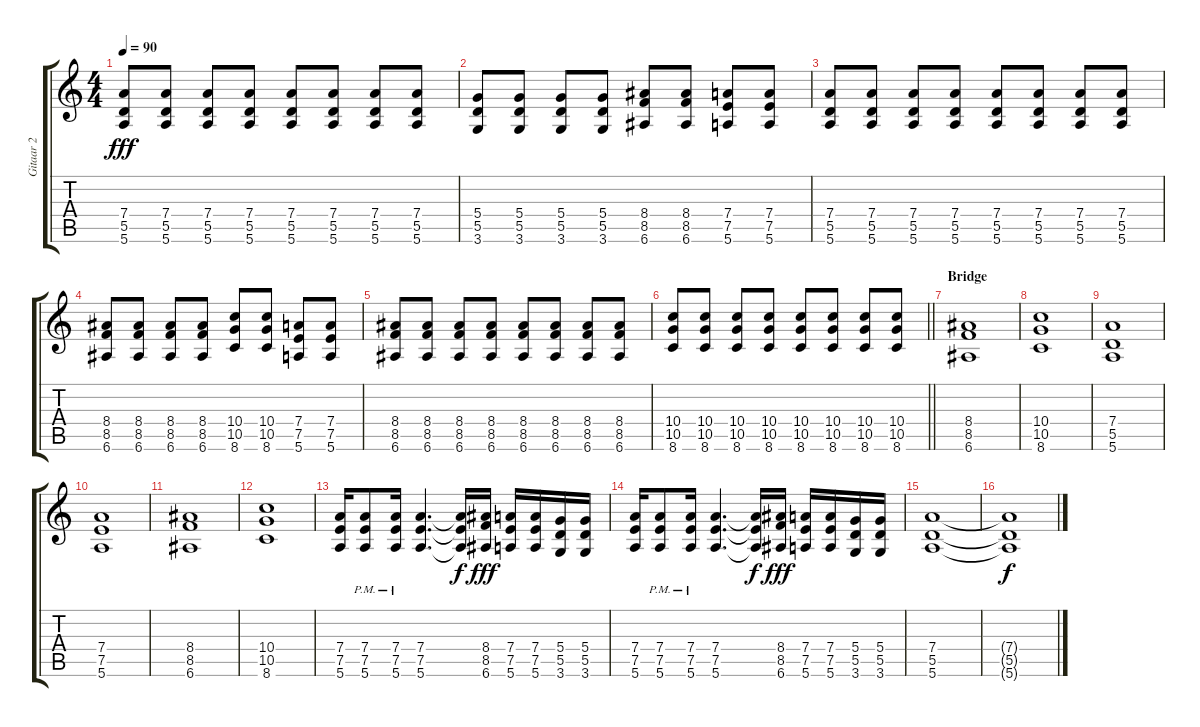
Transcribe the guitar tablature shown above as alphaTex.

\track ("Gitaar 2" "Gitaar 2") {instrument distortionguitar}
\staff {score tabs}
\tuning (E4 B3 G3 D3 A2 E2) {hide}
\ts (4 4)
\tempo 90
\clef g2
\ks c
(7.4 5.5 5.6).8{dy fff} (7.4 5.5 5.6).8 (7.4 5.5 5.6).8 (7.4 5.5 5.6).8 (7.4 5.5 5.6).8 (7.4 5.5 5.6).8 (7.4 5.5 5.6).8 (7.4 5.5 5.6).8 |
(5.4 5.5 3.6).8 (5.4 5.5 3.6).8 (5.4 5.5 3.6).8 (5.4 5.5 3.6).8 (8.4 8.5 6.6).8 (8.4 8.5 6.6).8 (7.4 7.5 5.6).8 (7.4 7.5 5.6).8 |
(7.4 5.5 5.6).8 (7.4 5.5 5.6).8 (7.4 5.5 5.6).8 (7.4 5.5 5.6).8 (7.4 5.5 5.6).8 (7.4 5.5 5.6).8 (7.4 5.5 5.6).8 (7.4 5.5 5.6).8 |
(8.4 8.5 6.6).8 (8.4 8.5 6.6).8 (8.4 8.5 6.6).8 (8.4 8.5 6.6).8 (10.4 10.5 8.6).8 (10.4 10.5 8.6).8 (7.4 7.5 5.6).8 (7.4 7.5 5.6).8 |
(8.4 8.5 6.6).8 (8.4 8.5 6.6).8 (8.4 8.5 6.6).8 (8.4 8.5 6.6).8 (8.4 8.5 6.6).8 (8.4 8.5 6.6).8 (8.4 8.5 6.6).8 (8.4 8.5 6.6).8 |
\barLineRight lightlight
(10.4 10.5 8.6).8 (10.4 10.5 8.6).8 (10.4 10.5 8.6).8 (10.4 10.5 8.6).8 (10.4 10.5 8.6).8 (10.4 10.5 8.6).8 (10.4 10.5 8.6).8 (10.4 10.5 8.6).8 |
\section ("" "Bridge")
(8.4 8.5 6.6).1 |
(10.4 10.5 8.6).1 |
(7.4 5.5 5.6).1 |
(7.4 7.5 5.6).1 |
(8.4 8.5 6.6).1 |
(10.4 10.5 8.6).1 |
(7.4 7.5 5.6).16 (7.4{pm} 7.5{pm} 5.6{pm}).8 (7.4{pm} 7.5{pm} 5.6{pm}).16 (7.4 7.5 5.6).4{d} (7.4{t} 7.5{t} 5.6{t}).16{dy f} (8.4 8.5 6.6).16{dy fff} (7.4 7.5 5.6).16 (7.4 7.5 5.6).16 (5.4 5.5 3.6).16 (5.4 5.5 3.6).16 |
(7.4 7.5 5.6).16 (7.4{pm} 7.5{pm} 5.6{pm}).8 (7.4{pm} 7.5{pm} 5.6{pm}).16 (7.4 7.5 5.6).4{d} (7.4{t} 7.5{t} 5.6{t}).16{dy f} (8.4 8.5 6.6).16{dy fff} (7.4 7.5 5.6).16 (7.4 7.5 5.6).16 (5.4 5.5 3.6).16 (5.4 5.5 3.6).16 |
(7.4 5.5 5.6).1 |
(7.4{t} 5.5{t} 5.6{t}).1{dy f}
